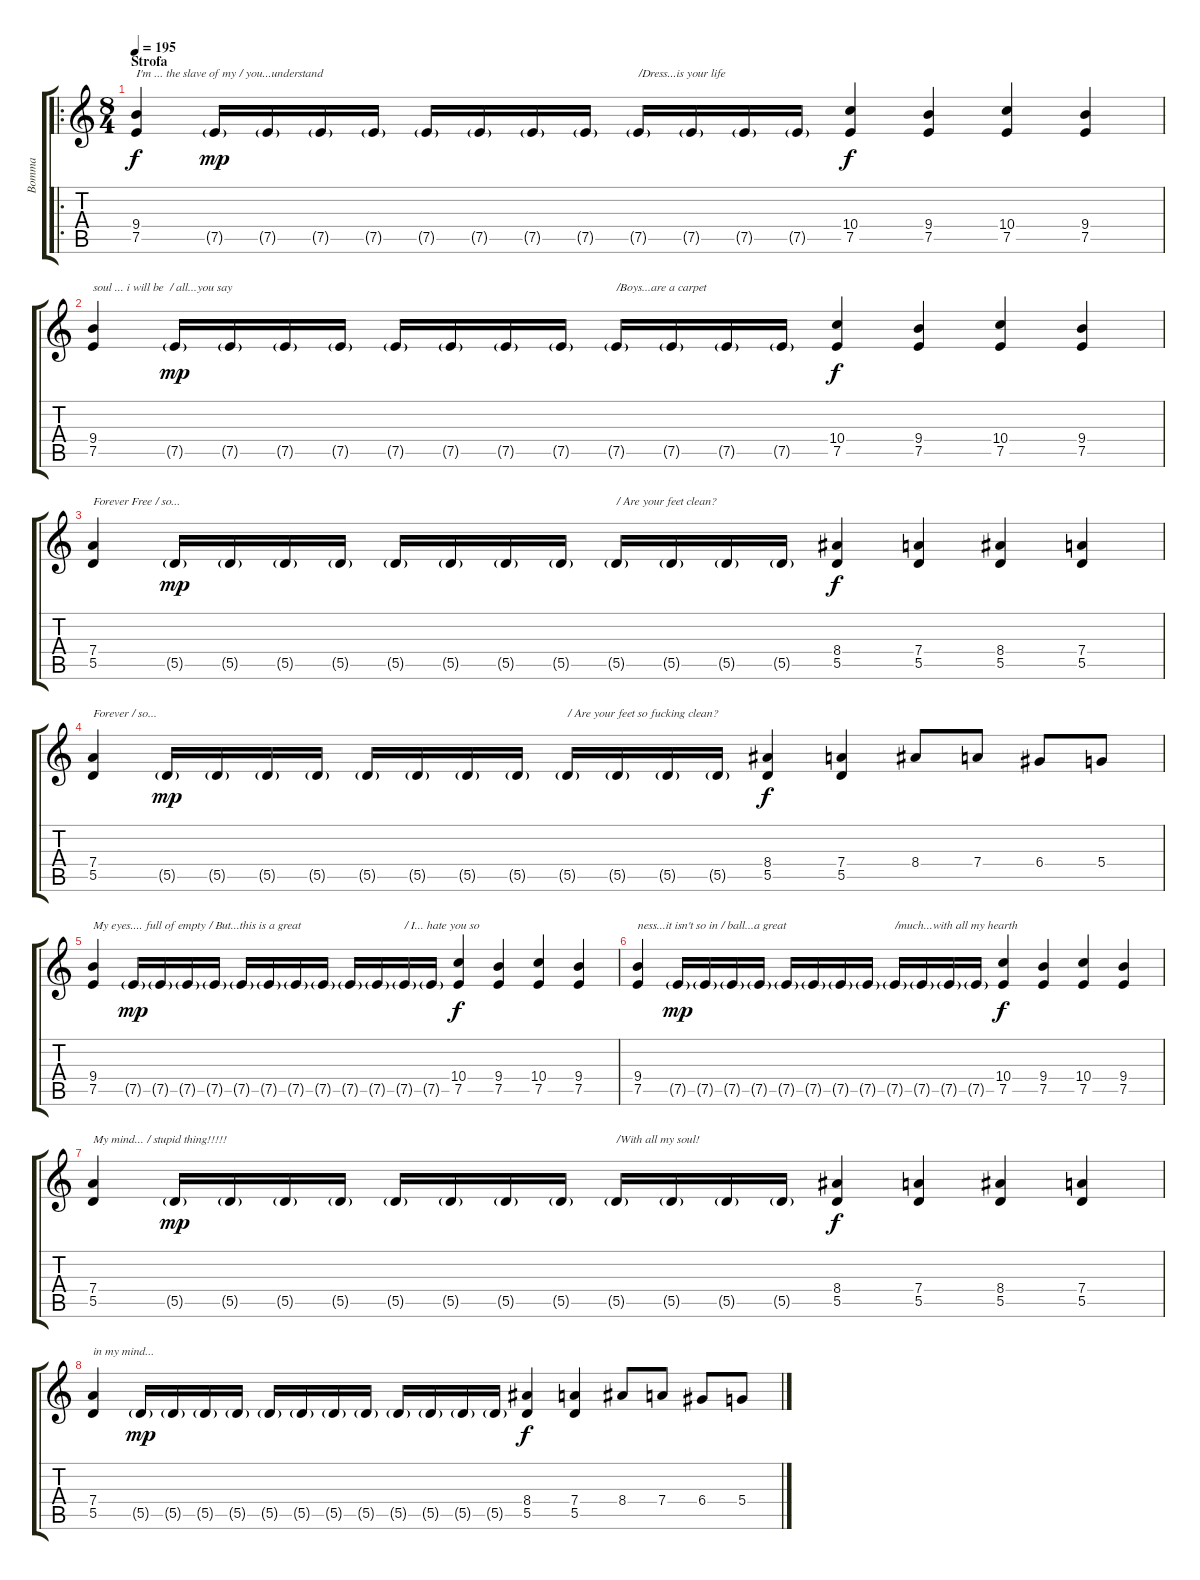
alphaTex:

\track ("Bomma" "Bomma") {instrument distortionguitar}
\staff {score tabs}
\tuning (E4 B3 G3 D3 A2 E2) {hide}
\ro
\ts (8 4)
\section ("" "Strofa")
\tempo 195
\clef g2
\ks c
(9.4 7.5).4{txt "I'm ... the slave of my / you...understand " dy f} 7.5{g}.16{dy mp} 7.5{g}.16 7.5{g}.16 7.5{g}.16 7.5{g}.16 7.5{g}.16 7.5{g}.16 7.5{g}.16 7.5{g}.16{txt "/Dress...is your life"} 7.5{g}.16 7.5{g}.16 7.5{g}.16 (10.4 7.5).4{dy f} (9.4 7.5).4 (10.4 7.5).4 (9.4 7.5).4 |
(9.4 7.5).4{txt "soul ... i will be  / all...you say"} 7.5{g}.16{dy mp} 7.5{g}.16 7.5{g}.16 7.5{g}.16 7.5{g}.16 7.5{g}.16 7.5{g}.16 7.5{g}.16 7.5{g}.16{txt "/Boys...are a carpet"} 7.5{g}.16 7.5{g}.16 7.5{g}.16 (10.4 7.5).4{dy f} (9.4 7.5).4 (10.4 7.5).4 (9.4 7.5).4 |
(7.4 5.5).4{txt "Forever Free / so..."} 5.5{g}.16{dy mp} 5.5{g}.16 5.5{g}.16 5.5{g}.16 5.5{g}.16 5.5{g}.16 5.5{g}.16 5.5{g}.16 5.5{g}.16{txt "/ Are your feet clean?"} 5.5{g}.16 5.5{g}.16 5.5{g}.16 (8.4 5.5).4{dy f} (7.4 5.5).4 (8.4 5.5).4 (7.4 5.5).4 |
(7.4 5.5).4{txt "Forever / so..."} 5.5{g}.16{dy mp} 5.5{g}.16 5.5{g}.16 5.5{g}.16 5.5{g}.16 5.5{g}.16 5.5{g}.16 5.5{g}.16 5.5{g}.16{txt "/ Are your feet so fucking clean?"} 5.5{g}.16 5.5{g}.16 5.5{g}.16 (8.4 5.5).4{dy f} (7.4 5.5).4 8.4.8 7.4.8 6.4.8 5.4.8 |
(9.4 7.5).4{txt "My eyes.... full of empty / But...this is a great"} 7.5{g}.16{dy mp} 7.5{g}.16 7.5{g}.16 7.5{g}.16 7.5{g}.16 7.5{g}.16 7.5{g}.16 7.5{g}.16 7.5{g}.16 7.5{g}.16 7.5{g}.16{txt "/ I... hate you so "} 7.5{g}.16 (10.4 7.5).4{dy f} (9.4 7.5).4 (10.4 7.5).4 (9.4 7.5).4 |
(9.4 7.5).4{txt "ness...it isn't so in / ball...a great "} 7.5{g}.16{dy mp} 7.5{g}.16 7.5{g}.16 7.5{g}.16 7.5{g}.16 7.5{g}.16 7.5{g}.16 7.5{g}.16 7.5{g}.16{txt "/much...with all my hearth"} 7.5{g}.16 7.5{g}.16 7.5{g}.16 (10.4 7.5).4{dy f} (9.4 7.5).4 (10.4 7.5).4 (9.4 7.5).4 |
(7.4 5.5).4{txt "My mind... / stupid thing!!!!!"} 5.5{g}.16{dy mp} 5.5{g}.16 5.5{g}.16 5.5{g}.16 5.5{g}.16 5.5{g}.16 5.5{g}.16 5.5{g}.16 5.5{g}.16{txt "/With all my soul!"} 5.5{g}.16 5.5{g}.16 5.5{g}.16 (8.4 5.5).4{dy f} (7.4 5.5).4 (8.4 5.5).4 (7.4 5.5).4 |
(7.4 5.5).4{txt "in my mind..."} 5.5{g}.16{dy mp} 5.5{g}.16 5.5{g}.16 5.5{g}.16 5.5{g}.16 5.5{g}.16 5.5{g}.16 5.5{g}.16 5.5{g}.16 5.5{g}.16 5.5{g}.16 5.5{g}.16 (8.4 5.5).4{dy f} (7.4 5.5).4 8.4.8 7.4.8 6.4.8 5.4.8
